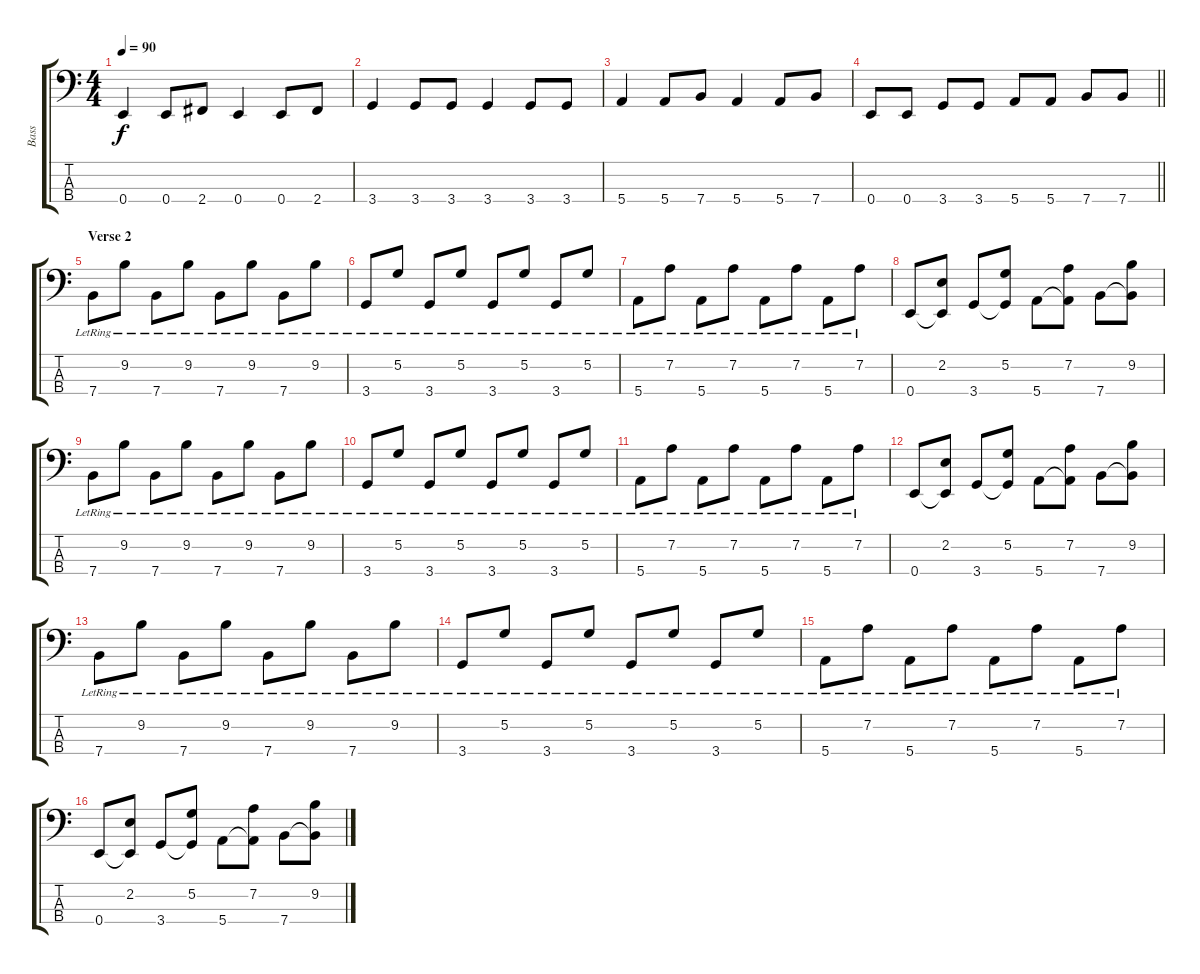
\track ("Bass" "Bass") {instrument electricbassfinger}
\staff {score tabs}
\tuning (G2 D2 A1 E1) {hide}
\ts (4 4)
\tempo 90
\clef f4
\ks c
0.4.4{dy f} 0.4.8 2.4.8 0.4.4 0.4.8 2.4.8 |
3.4.4 3.4.8 3.4.8 3.4.4 3.4.8 3.4.8 |
5.4.4 5.4.8 7.4.8 5.4.4 5.4.8 7.4.8 |
\barLineRight lightlight
0.4.8 0.4.8 3.4.8 3.4.8 5.4.8 5.4.8 7.4.8 7.4.8 |
\section ("" "Verse 2")
7.4{lr}.8 9.2{lr}.8 7.4{lr}.8 9.2{lr}.8 7.4{lr}.8 9.2{lr}.8 7.4{lr}.8 9.2{lr}.8 |
3.4{lr}.8 5.2{lr}.8 3.4{lr}.8 5.2{lr}.8 3.4{lr}.8 5.2{lr}.8 3.4{lr}.8 5.2{lr}.8 |
5.4{lr}.8 7.2{lr}.8 5.4{lr}.8 7.2{lr}.8 5.4{lr}.8 7.2{lr}.8 5.4{lr}.8 7.2{lr}.8 |
0.4.8 (2.2 0.4{t}).8 3.4.8 (5.2 3.4{t}).8 5.4.8 (7.2 5.4{t}).8 7.4.8 (9.2 7.4{t}).8 |
7.4{lr}.8 9.2{lr}.8 7.4{lr}.8 9.2{lr}.8 7.4{lr}.8 9.2{lr}.8 7.4{lr}.8 9.2{lr}.8 |
3.4{lr}.8 5.2{lr}.8 3.4{lr}.8 5.2{lr}.8 3.4{lr}.8 5.2{lr}.8 3.4{lr}.8 5.2{lr}.8 |
5.4{lr}.8 7.2{lr}.8 5.4{lr}.8 7.2{lr}.8 5.4{lr}.8 7.2{lr}.8 5.4{lr}.8 7.2{lr}.8 |
0.4.8 (2.2 0.4{t}).8 3.4.8 (5.2 3.4{t}).8 5.4.8 (7.2 5.4{t}).8 7.4.8 (9.2 7.4{t}).8 |
7.4{lr}.8 9.2{lr}.8 7.4{lr}.8 9.2{lr}.8 7.4{lr}.8 9.2{lr}.8 7.4{lr}.8 9.2{lr}.8 |
3.4{lr}.8 5.2{lr}.8 3.4{lr}.8 5.2{lr}.8 3.4{lr}.8 5.2{lr}.8 3.4{lr}.8 5.2{lr}.8 |
5.4{lr}.8 7.2{lr}.8 5.4{lr}.8 7.2{lr}.8 5.4{lr}.8 7.2{lr}.8 5.4{lr}.8 7.2{lr}.8 |
0.4.8 (2.2 0.4{t}).8 3.4.8 (5.2 3.4{t}).8 5.4.8 (7.2 5.4{t}).8 7.4.8 (9.2 7.4{t}).8
